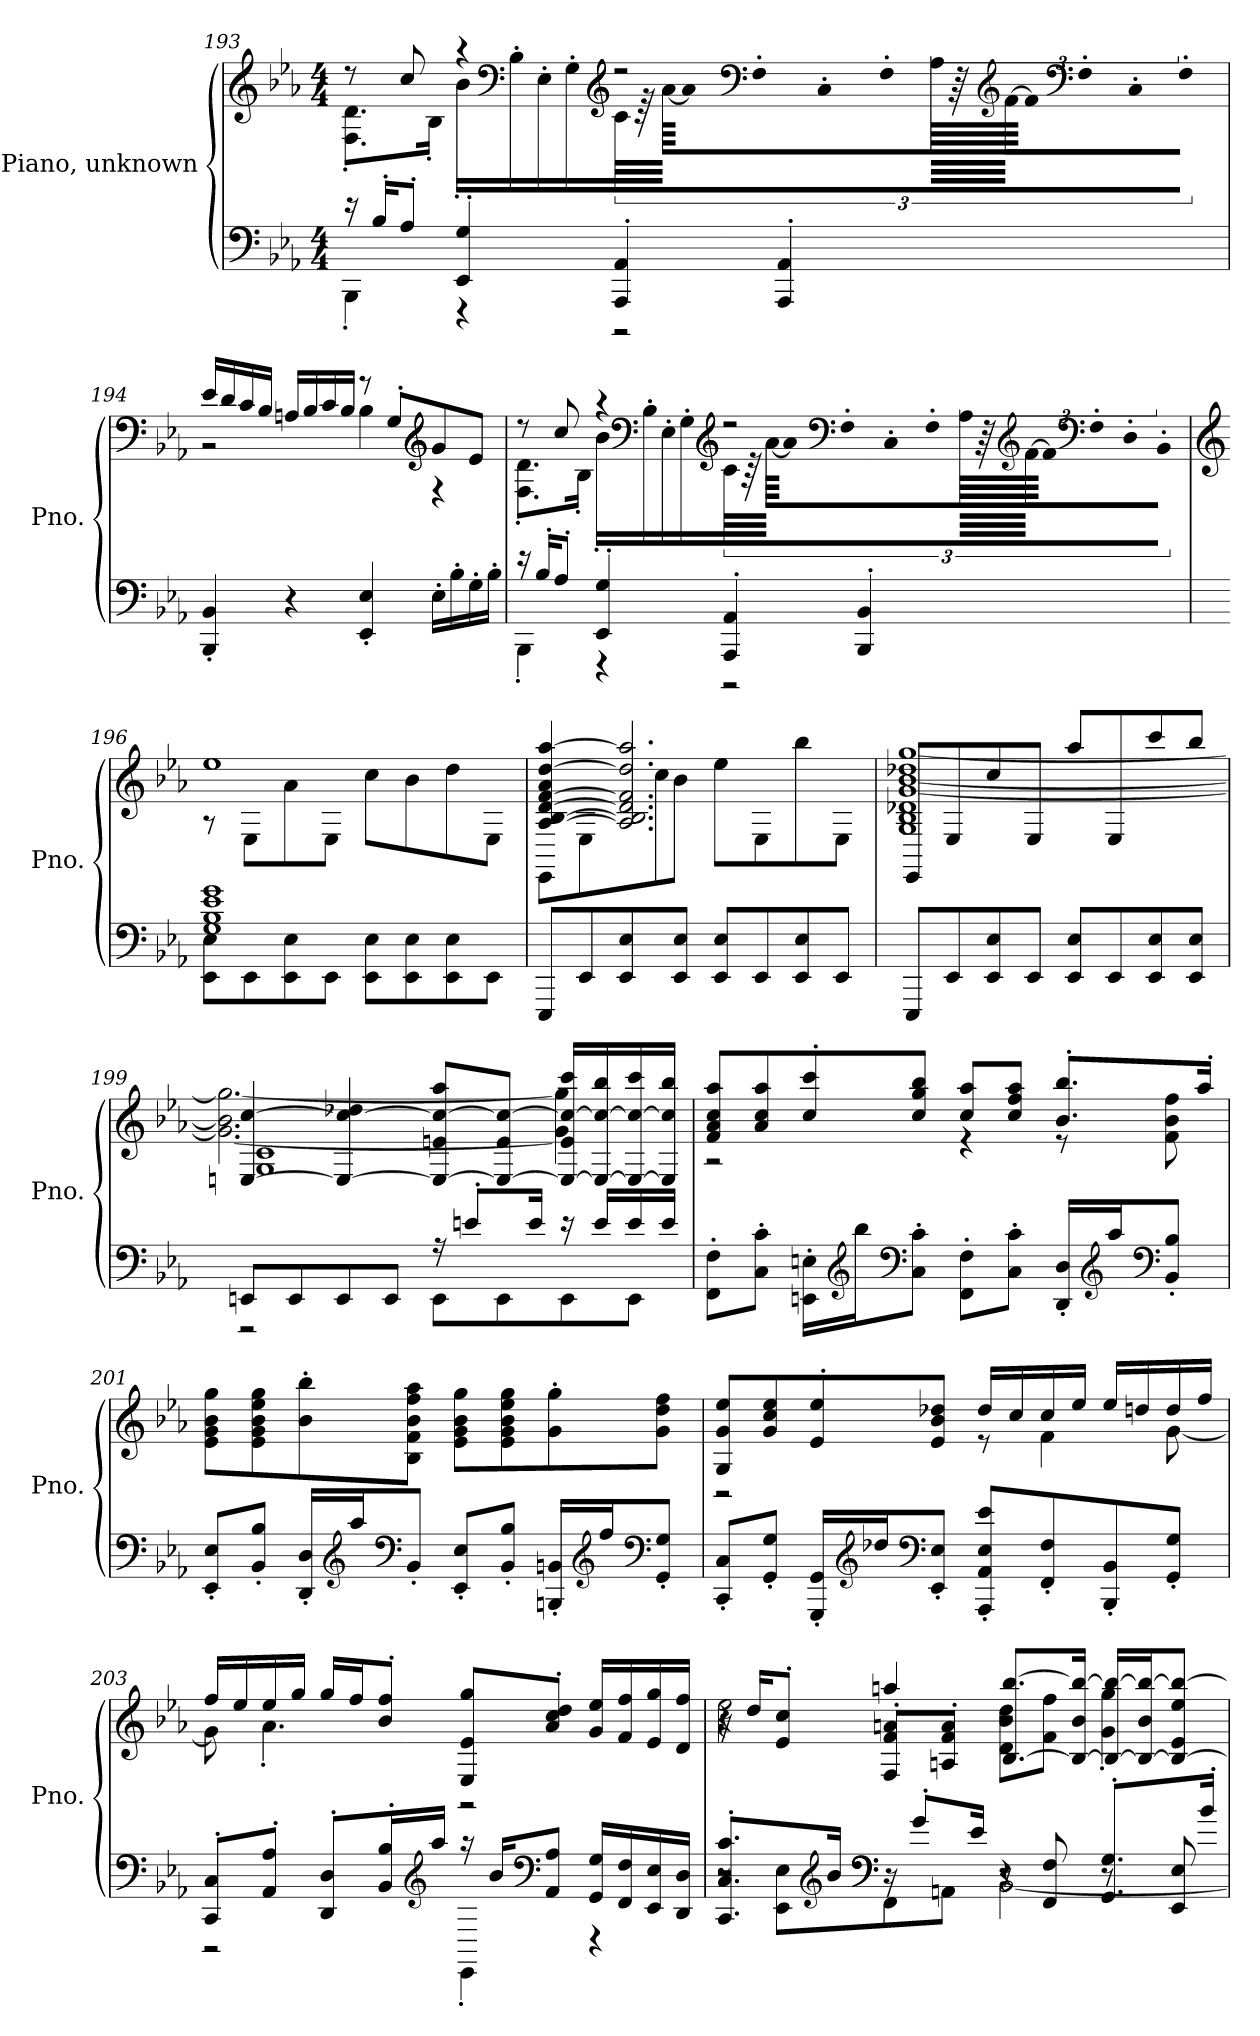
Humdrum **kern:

**kern	**kern
*part1	*part1
*staff2	*staff1
*I"Piano, unknown	*
*I'Pno.	*
!!LO:LB:g=z
*clefF4	*clefG2
*k[b-e-a-]	*k[b-e-a-]
*M4/4	*M4/4
=193	=193
*^	*^
16r	4BBB-'\	8r	8.F\' 8.d\'L
16B-'/KL	.	.	.
8A-'/J	.	8cc/	.
.	.	.	16B-'\Jk
4EE-/' 4G/'	4r	4r	16b-'\LL
*	*	*clefF4	*
.	.	.	16B-'\
.	.	.	16E-'\
.	.	.	16G'\
*	*	*clefG2	*
4AAA-/' 4AA-/'	2r	2r	96c\JJkk
.	.	.	96r
.	.	.	[96a-\KLLL
.	.	.	32a-\J]
*	*	*clefF4	*
.	.	.	16F'\
.	.	.	16C'\
.	.	.	16F'\
4AAA-/' 4AA-/'	.	.	96A-\JJkk
.	.	.	96r
*	*	*clefG2	*
.	.	.	[96f\KLLL
.	.	.	32f\J]
*	*	*clefF4	*
.	.	.	16F'\
.	.	.	16C'\
.	.	.	16F'\JJ
*v	*v	*	*
!!LO:PB:g=z	!!
=194	=194	=194
4BBB-/' 4BB-/'	16e-/LL	2r
.	16d/	.
.	16c/	.
.	16B-/JJ	.
4r	16An/LL	.
.	16B-/	.
.	16c/	.
.	16B-/JJ	.
4EE-/' 4E-/'	8r	4B-\
.	8G'/L	.
*	*clefG2	*
16E-'\LL	8g/	4r
16B-'\	.	.
16G'\	8e-/J	.
16B-'\JJ	.	.
!!LO:LB:g=z	!!
=195	=195	=195
*^	*	*
16r	4BBB-'\	8r	8.F\' 8.d\'L
16B-'/KL	.	.	.
8A-'/J	.	8cc/	.
.	.	.	16B-'\Jk
4EE-/' 4G/'	4r	4r	16b-'\LL
*	*	*clefF4	*
.	.	.	16B-'\
.	.	.	16E-'\
.	.	.	16G'\
*	*	*clefG2	*
4AAA-/' 4AA-/'	2r	2r	96c\JJkk
.	.	.	96r
.	.	.	[96a-\KLLL
.	.	.	32a-\J]
*	*	*clefF4	*
.	.	.	16F'\
.	.	.	16C'\
.	.	.	16F'\
4BBB-/' 4BB-/'	.	.	96A-\JJkk
.	.	.	96r
*	*	*clefG2	*
.	.	.	[96f\KLLL
.	.	.	32f\J]
*	*	*clefF4	*
.	.	.	16F'\
.	.	.	16D'\
.	.	.	16BB-'\JJ
!!LO:LB:g=z	!!
=196	=196	=196	=196
*	*	*clefG2	*
1G 1B- 1e- 1g	8EE-\ 8E-\L	1ee-	8r
.	8EE-\	.	8E-\L
.	8EE-\ 8E-\	.	8a-\
.	8EE-\J	.	8E-\J
.	8EE-\ 8E-\L	.	8cc\L
.	8EE-\ 8E-\	.	8b-\
.	8EE-\ 8E-\	.	8dd\
.	8EE-\J	.	8E-\J
*v	*v	*	*
=197	=197	=197
8EEE-/L	[4A-/ [4B-/ [4d/ [4f/ 4a-/ [4dd/ [4aa-/	8EE-\L
8EE-/	.	8E-\
8EE-/ 8E-/	2.A-/] 2.B-/] 2.d/] 2.f/] 2.dd/] 2.aa-/]	8cc\
8EE-/ 8E-/J	.	8b-\J
8EE-/ 8E-/L	.	8ee-\L
8EE-/	.	8E-\
8EE-/ 8E-/	.	8bb-\
8EE-/J	.	8E-\J
=198	=198	=198
8EEE-/L	8EE-/L	1G 1B- 1d-X [1g [1b- 1dd-X [1gg
8EE-/	8E-/	.
8EE-/ 8E-/	8cc/	.
8EE-/J	8E-/J	.
8EE-/ 8E-/L	8aa-/L	.
8EE-/	8E-/	.
8EE-/ 8E-/	8ccc/	.
8EE-/ 8E-/J	8bb-/J	.
!!LO:LB:g=z
=199	=199	=199
*^	*	*^
8EEn/L	2r	[4En/ [4cc/	2.g\_ 2.b-\] 2.gg\_	1G 1c
8EE/	.	.	.	.
8EE/	.	4E/_ 4cc/_ 4dd-X/	.	.
8EE/J	.	.	.	.
16r	8EE\L	8E/_ 8en/ 8cc/_ 8aa-/L	.	.
8en'/L	.	.	.	.
.	8EE\	8E/_ 8e/ 8cc/_J	.	.
16e/Jk	.	.	.	.
16r	8EE\	16E/_ 16e/ 16cc/_ 16ccc/LL	4g\] 4gg\]	.
16e/LL	.	16E/_ 16cc/_ 16bb-/	.	.
16e/	8EE\J	16E/_ 16cc/_ 16ccc/	.	.
16e/JJ	.	16E/] 16cc/] 16bb-/JJ	.	.
*v	*v	*	*	*
*	*	*v	*v
=200	=200	=200
8FF\' 8F\'L	8f/ 8a-/ 8cc/ 8aa-/L	2r
8C\' 8c\'J	8a-/ 8cc/ 8aa-/	.
16EEn\' 16En\'LL	8cc/' 8ccc/'	.
*clefG2	*	*
16bb-\J	.	.
*clefF4	*	*
8C\' 8c\'J	8cc/ 8gg/ 8bb-/J	.
8FF\' 8F\'L	8cc/ 8aa-/L	4r
8C\' 8c\'J	8cc/ 8ff/ 8aa-/J	.
16DD/' 16D/'LL	8.b-/' 8.bb-/'L	8r
*clefG2	*	*
16aa-/J	.	.
*clefF4	*	*
8BB-/' 8B-/'J	.	8f\ 8b-\ 8ff\
.	16aa-'/Jk	.
*	*v	*v
!!LO:LB:g=z
=201	=201
8EE-/' 8E-/'L	8e-\ 8g\ 8b-\ 8gg\L
8BB-/' 8B-/'J	8e-\ 8g\ 8b-\ 8ee-\ 8gg\
16DD/' 16D/'LL	8b-\' 8bb-\'
*clefG2	*
16aa-/J	.
*clefF4	*
8BB-'/J	8B-\ 8f\ 8b-\ 8ff\ 8aa-\J
8EE-/' 8E-/'L	8e-\ 8g\ 8b-\ 8gg\L
8BB-/' 8B-/'J	8e-\ 8g\ 8b-\ 8ee-\ 8gg\
16BBBn/' 16BBn/'LL	8g\' 8gg\'
*clefG2	*
16ff/J	.
*clefF4	*
8GG/' 8G/'J	8g\ 8dd\ 8ff\J
=202	=202
*	*^
8CC/' 8C/'L	8G/ 8g/ 8ee-/L	2r
8GG/' 8G/'J	8g/ 8cc/ 8ee-/	.
16GGG/' 16GG/'LL	8e-/' 8ee-/'	.
*clefG2	*	*
16dd-X/J	.	.
*clefF4	*	*
8EE-/' 8E-/'J	8e-/ 8b-/ 8dd-X/J	.
8AAA-/' 8AA-/' 8E-/' 8e-/'L	16dd-/LL	8r
.	16cc/	.
8FF/' 8F/'	16cc/	4f\
.	16ee-/JJ	.
8BBB-/' 8BB-/'	16ee-/LL	.
.	16ddn/	.
8GG/' 8G/'J	16dd/	[8g\
.	16ff/JJ	.
!!LO:LB:g=z	!!
=203	=203	=203
*^	*	*
8CC/' 8C/'L	2r	16ff/LL	8g\]
.	.	16ee-/	.
8AA-/' 8A-/'J	.	16ee-/	4.a-'\
.	.	16gg/JJ	.
8DD/' 8D/'L	.	16gg/LL	.
.	.	16ff/J	.
16BB-/' 16B-/'L	.	8b-/' 8ff/'J	.
*clefG2	*	*	*
16aa-/JJ	.	.	.
16r	4EE-'\	8E-/ 8e-/ 8gg/L	2r
16b-/KL	.	.	.
*clefF4	*	*	*
8AA-/ 8A-/J	.	8a-/' 8cc/' 8dd/'J	.
16GG/ 16G/LL	4r	16g/ 16ee-/LL	.
16FF/ 16F/	.	16f/ 16ff/	.
16EE-/ 16E-/	.	16e-/ 16gg/	.
16DD/ 16D/JJ	.	16d/ 16ff/JJ	.
=204	=204	=204	=204
*	*^	*	*^
8.CC/' 8.C/' 8.c/'L	8r	2r	4r	2ee-\	16r
.	.	.	.	.	16dd/KL
.	8EE-\ 8E-\L	.	.	.	8e-/' 8cc/'J
*clefG2	*	*	*	*	*
16b-/Jk	.	.	.	.	.
*clefF4	*	*	*	*	*
16r	8FF\	.	4aan/	.	8F/' 8f/' 8an/'L
8g'/L	.	.	.	.	.
.	8AAn\J	.	.	.	8An/' 8f/' 8a/'J
16e-/Jk	.	.	.	.	.
8r	[2BB-\	4r	2r	8d\ 8b-\ 8dd\L	[8.B-/ [8.bb-/L
8FF/ 8F/	.	.	.	8f\ 8ff\J	.
.	.	.	.	.	16B-/_ 16b-/ 16bb-/_Jk
8.GG/' 8.G/'L	.	8r	.	4g\' 4gg\'	16B-/_ 16bb-/_LL
.	.	.	.	.	16B-/_ 16b-/ 16bb-/_J
.	.	8EE-/ 8E-/	.	.	8B-/_ 8e-/ 8ee-/ 8bb-/_J
16b-'/Jk	.	.	.	.	.
*v	*v	*v	*	*	*
*	*v	*v	*v
=	=
*-	*-
